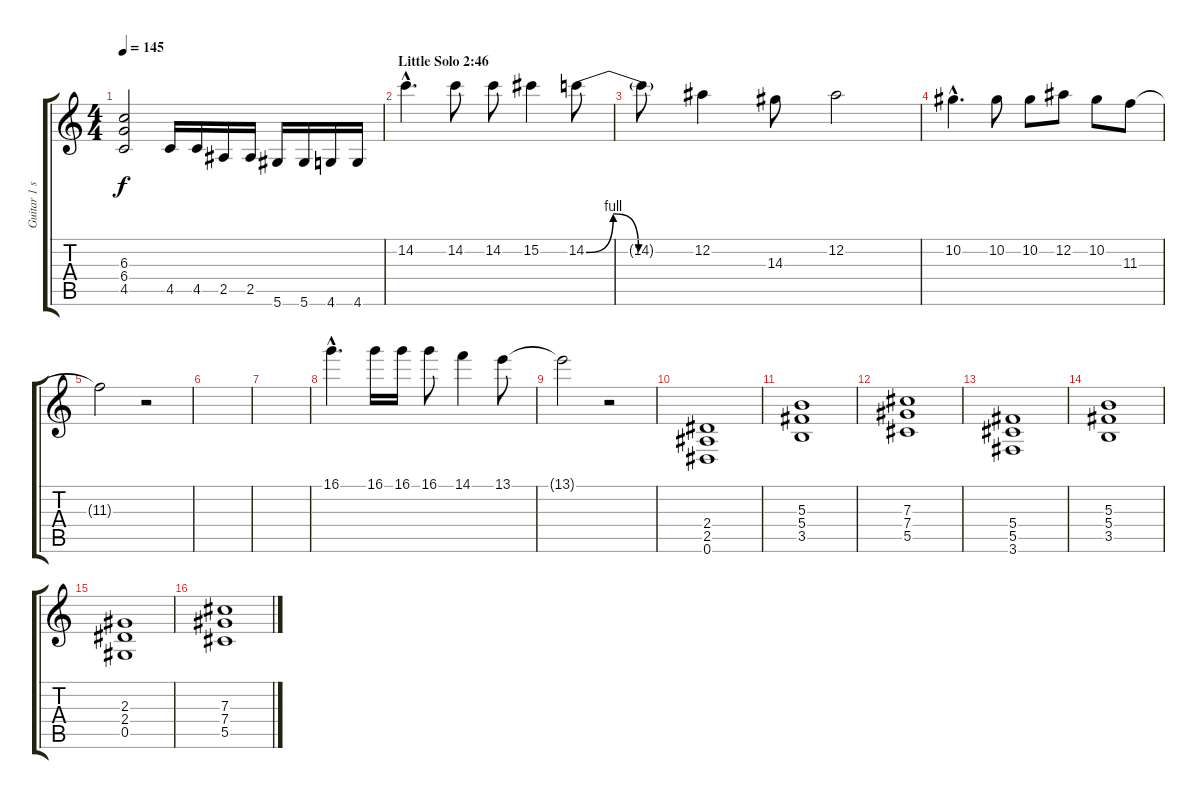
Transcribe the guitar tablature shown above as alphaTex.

\track ("Guitar 1 support" "Guitar 1 s") {instrument overdrivenguitar}
\staff {score tabs}
\tuning (Eb4 Bb3 Gb3 Db3 Ab2 Eb2) {hide}
\ts (4 4)
\tempo 145
\clef g2
\ks c
(6.3{t} 6.4{t} 4.5{t}).2{dy f} 4.5.16 4.5.16 2.5.16 2.5.16 5.6.16 5.6.16 4.6.16 4.6.16 |
\section ("" "Little Solo 2:46")
14.2{hac}.4{d} 14.2.8 14.2.8 15.2.4 14.2{be (custom 0 0 15 4 29 0 45 0 60 0)}.8 |
14.2{t}.8 12.2.4 14.3.8 12.2.2 |
10.2{hac}.4{d} 10.2.8 10.2.8 12.2.8 10.2.8 11.3.8 |
11.3{t}.2 r.2 |
|
|
16.1{hac}.4{d} 16.1.16 16.1.16 16.1.8 14.1.4 13.1.8 |
13.1{t}.2 r.2 |
(2.4 2.5 0.6).1 |
(5.3 5.4 3.5).1 |
(7.3 7.4 5.5).1 |
(5.4 5.5 3.6).1 |
(5.3 5.4 3.5).1 |
(2.3 2.4 0.5).1 |
(7.3 7.4 5.5).1
